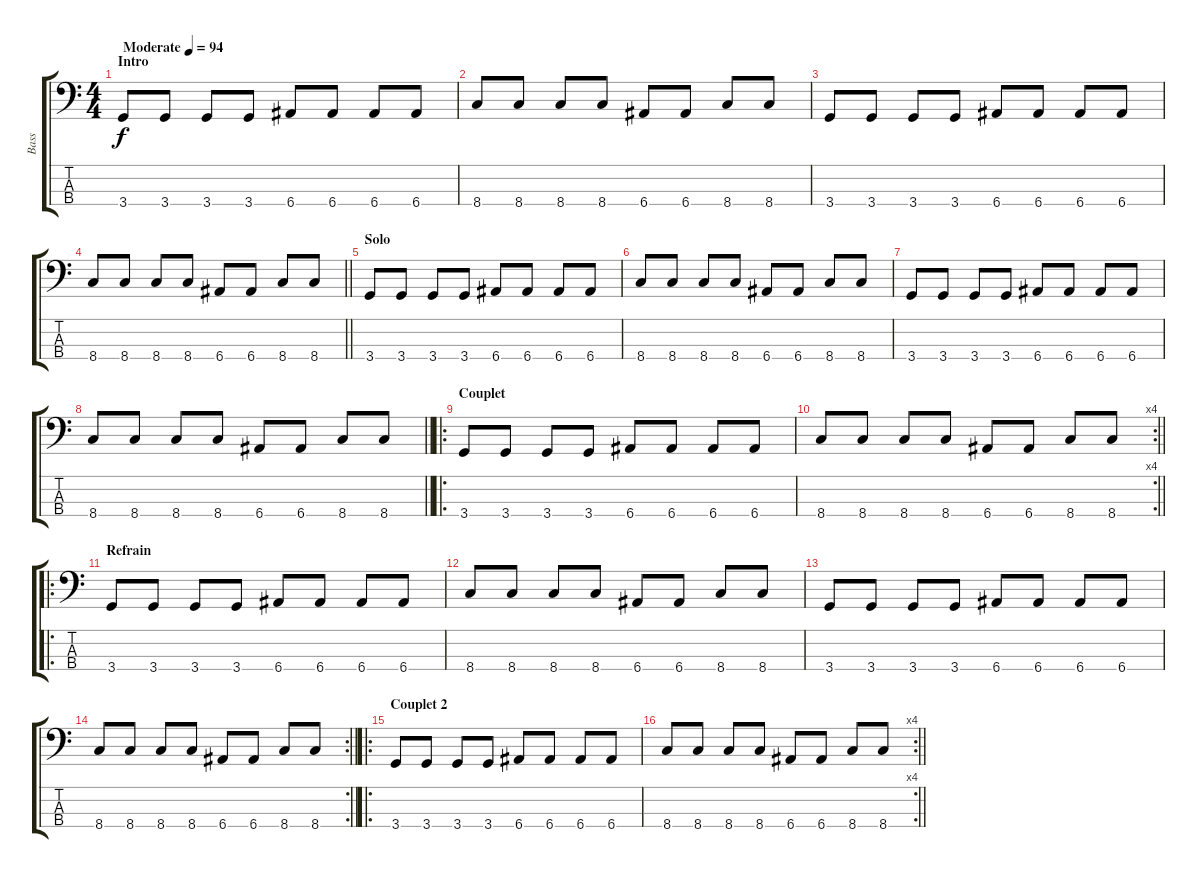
\track ("Bass" "Bass") {instrument electricbassfinger}
\staff {score tabs}
\tuning (G2 D2 A1 E1) {hide}
\ts (4 4)
\section ("" "Intro")
\tempo (94 "Moderate")
\clef f4
\ks c
3.4.8{dy f instrument electricbassfinger} 3.4.8 3.4.8 3.4.8 6.4.8 6.4.8 6.4.8 6.4.8 |
8.4.8 8.4.8 8.4.8 8.4.8 6.4.8 6.4.8 8.4.8 8.4.8 |
3.4.8 3.4.8 3.4.8 3.4.8 6.4.8 6.4.8 6.4.8 6.4.8 |
\barLineRight lightlight
8.4.8 8.4.8 8.4.8 8.4.8 6.4.8 6.4.8 8.4.8 8.4.8 |
\section ("" "Solo")
3.4.8 3.4.8 3.4.8 3.4.8 6.4.8 6.4.8 6.4.8 6.4.8 |
8.4.8 8.4.8 8.4.8 8.4.8 6.4.8 6.4.8 8.4.8 8.4.8 |
3.4.8 3.4.8 3.4.8 3.4.8 6.4.8 6.4.8 6.4.8 6.4.8 |
\barLineRight lightlight
8.4.8 8.4.8 8.4.8 8.4.8 6.4.8 6.4.8 8.4.8 8.4.8 |
\ro
\section ("" "Couplet")
3.4.8 3.4.8 3.4.8 3.4.8 6.4.8 6.4.8 6.4.8 6.4.8 |
\rc 4
\barLineRight lightlight
8.4.8 8.4.8 8.4.8 8.4.8 6.4.8 6.4.8 8.4.8 8.4.8 |
\ro
\section ("" "Refrain")
3.4.8 3.4.8 3.4.8 3.4.8 6.4.8 6.4.8 6.4.8 6.4.8 |
8.4.8 8.4.8 8.4.8 8.4.8 6.4.8 6.4.8 8.4.8 8.4.8 |
3.4.8 3.4.8 3.4.8 3.4.8 6.4.8 6.4.8 6.4.8 6.4.8 |
\rc 2
\barLineRight lightlight
8.4.8 8.4.8 8.4.8 8.4.8 6.4.8 6.4.8 8.4.8 8.4.8 |
\ro
\section ("" "Couplet 2")
3.4.8 3.4.8 3.4.8 3.4.8 6.4.8 6.4.8 6.4.8 6.4.8 |
\rc 4
\barLineRight lightlight
8.4.8 8.4.8 8.4.8 8.4.8 6.4.8 6.4.8 8.4.8 8.4.8
